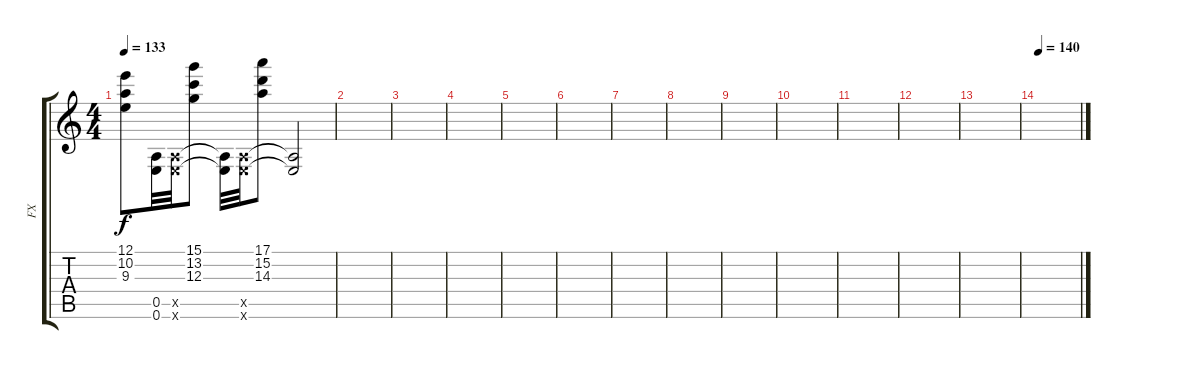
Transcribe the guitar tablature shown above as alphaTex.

\track ("FX" "FX") {instrument distortionguitar}
\staff {score tabs}
\tuning (E4 B3 G3 D3 A2 E2) {hide}
\ts (4 4)
\tempo 133
\clef g2
\ks c
(12.1 10.2 9.3).8{dy f volume 10 balance 8 instrument orchestrahit} (0.5 0.6).32 (0.5{x} 0.6{x}).32 (15.1 13.2 12.3).8 (0.5{t} 0.6{t}).32 (0.5{x} 0.6{x}).32 (17.1 15.2 14.3).8 (0.5{t} 0.6{t}).2 |
|
|
|
|
|
|
|
|
|
|
|
|
\tempo 140
